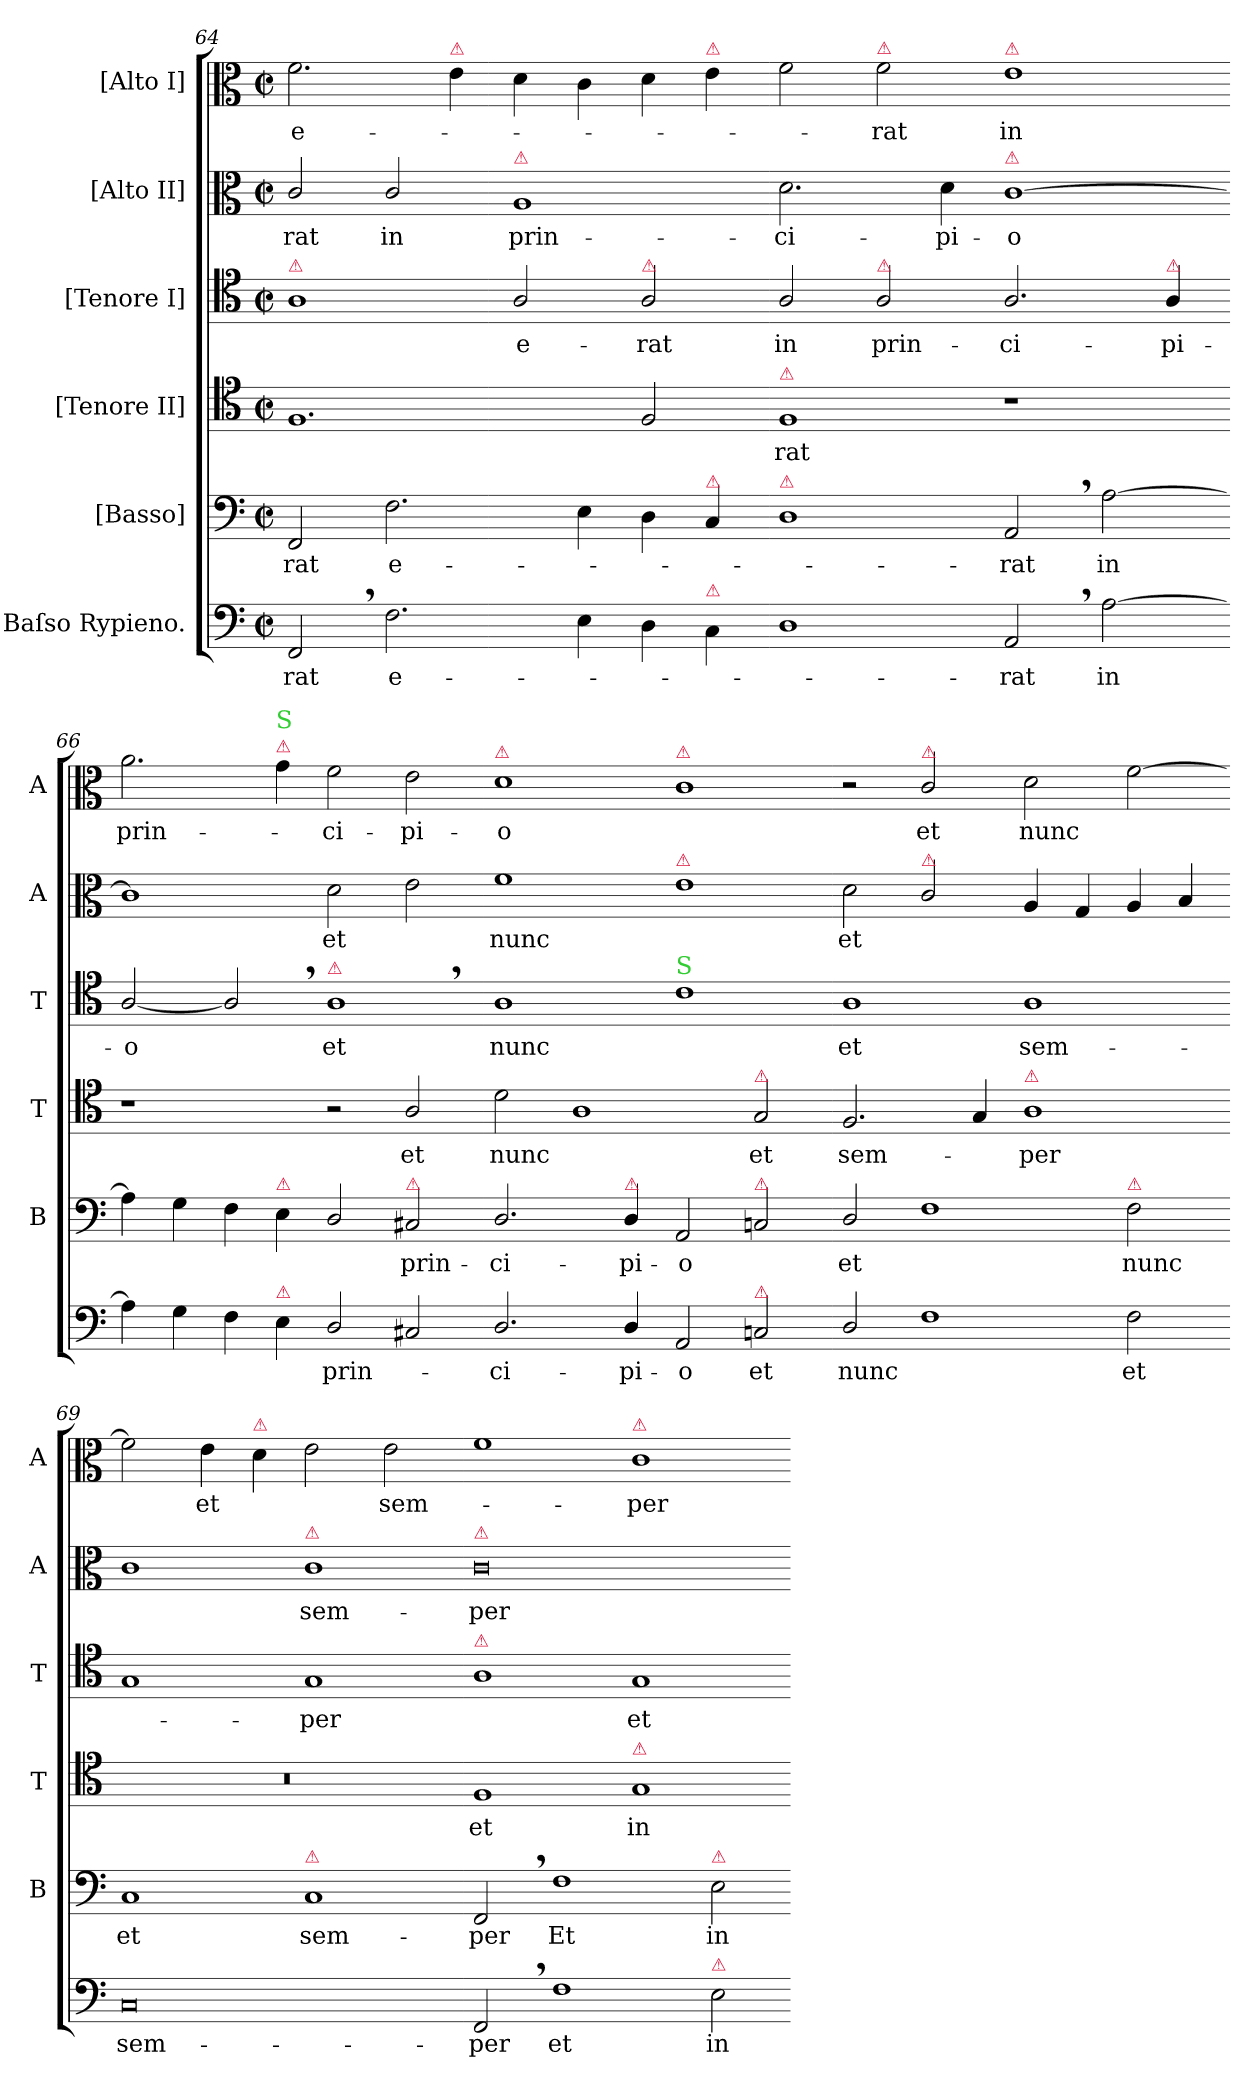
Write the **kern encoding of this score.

**kern	**text	**kern	**text	**kern	**text	**kern	**text	**kern	**text	**kern	**text
*part6	*part6	*part5	*part5	*part4	*part4	*part3	*part3	*part2	*part2	*part1	*part1
*staff6	*staff6	*staff5	*staff5	*staff4	*staff4	*staff3	*staff3	*staff2	*staff2	*staff1	*staff1
*I"Baſso Rypieno.	*	*I"[Basso]	*	*I"[Tenore II]	*	*I"[Tenore I]	*	*I"[Alto II]	*	*I"[Alto I]	*
*	*	*I'B	*	*I'T	*	*I'T	*	*I'A	*	*I'A	*
*clefF4	*	*clefF4	*	*clefC4	*	*clefC4	*	*clefC3	*	*clefC3	*
*k[]	*	*k[]	*	*k[]	*	*k[]	*	*k[]	*	*k[]	*
*M2/1	*	*M2/1	*	*M2/1	*	*M2/1	*	*M2/1	*	*M2/1	*
*met(c|)	*	*met(c|)	*	*met(c|)	*	*met(c|)	*	*met(c|)	*	*met(c|)	*
=64	=64	=64	=64	=64	=64	=64	=64	=64	=64	=64	=64
!	!	!	!	!	!	!LO:TX:a:color=crimson:t=⚠	!	!	!	!	!
2FF,</	-rat	2FF/	-rat	1.F	.	1A	.	2c/	-rat	2.f\	e-
2.F\	e-	2.F\	e-	.	.	.	.	2c/	in	.	.
!	!	!	!	!	!	!	!	!	!	!LO:TX:a:color=crimson:t=⚠	!
.	.	.	.	.	.	.	.	.	.	4e\	.
!	!	!	!	!	!	!	!	!LO:TX:a:color=crimson:t=⚠	!	!	!
.	.	.	.	.	.	2A/	e-	1A	prin-	4d\	.
4E\	.	4E\	.	.	.	.	.	.	.	4c\	.
!	!	!	!	!	!	!LO:TX:a:color=crimson:t=⚠	!	!	!	!	!
4D\	.	4D\	.	2F/	.	2A/	-rat	.	.	4d\	.
!	!	!	!	!	!	!	!	!	!	!LO:TX:a:color=crimson:t=⚠	!
!	!	!LO:TX:a:color=crimson:t=⚠	!	!	!	!	!	!	!	!	!
!LO:TX:a:color=crimson:t=⚠	!	!	!	!	!	!	!	!	!	!	!
4C\	.	4C/	.	.	.	.	.	.	.	4e\	.
=65-	=65-	=65-	=65-	=65-	=65-	=65-	=65-	=65-	=65-	=65-	=65-
!	!	!	!	!LO:TX:a:color=crimson:t=⚠	!	!	!	!	!	!	!
!	!	!LO:TX:a:color=crimson:t=⚠	!	!	!	!	!	!	!	!	!
1D	.	1D	.	1F	-rat	2A/	in	2.d\	-ci-	2f\	.
!	!	!	!	!	!	!	!	!	!	!LO:TX:a:color=crimson:t=⚠	!
!	!	!	!	!	!	!LO:TX:a:color=crimson:t=⚠	!	!	!	!	!
.	.	.	.	.	.	2A/	prin-	.	.	2f\	-rat
.	.	.	.	.	.	.	.	4d\	-pi-	.	.
!	!	!	!	!	!	!	!	!	!	!LO:TX:a:color=crimson:t=⚠	!
!	!	!	!	!	!	!	!	!LO:TX:a:color=crimson:t=⚠	!	!	!
2AA,</	-rat	2AA,</	-rat	1r	.	2.A/	-ci-	[1c	-o	1e	in
[2A\	in	[2A\	in	.	.	.	.	.	.	.	.
!	!	!	!	!	!	!LO:TX:a:color=crimson:t=⚠	!	!	!	!	!
.	.	.	.	.	.	4A/	-pi-	.	.	.	.
=66-	=66-	=66-	=66-	=66-	=66-	=66-	=66-	=66-	=66-	=66-	=66-
4A\]	.	4A\]	.	1r	.	[2A/	-o	1c]	.	2.a\	prin-
4G\	.	4G\	.	.	.	.	.	.	.	.	.
4F\	.	4F\	.	.	.	2A,</]	.	.	.	.	.
!	!	!	!	!	!	!	!	!	!	!LO:TX:a:color=crimson:t=⚠	!
!	!	!	!	!	!	!	!	!	!	!LO:TX:a:color=limegreen:t=S	!
!	!	!LO:TX:a:color=crimson:t=⚠	!	!	!	!	!	!	!	!	!
!LO:TX:a:color=crimson:t=⚠	!	!	!	!	!	!	!	!	!	!	!
4E\	.	4E\	.	.	.	.	.	.	.	4g\	.
!	!	!	!	!	!	!LO:TX:a:color=crimson:t=⚠	!	!	!	!	!
2D/	prin-	2D/	.	2r	.	1A,<	et	2d\	et	2f\	-ci-
!	!	!LO:TX:a:color=crimson:t=⚠	!	!	!	!	!	!	!	!	!
2C#X/	.	2C#X/	prin-	2A/	et	.	.	2e\	.	2e\	-pi-
=67-	=67-	=67-	=67-	=67-	=67-	=67-	=67-	=67-	=67-	=67-	=67-
!	!	!	!	!	!	!	!	!	!	!LO:TX:a:color=crimson:t=⚠	!
2.D/	-ci-	2.D/	-ci-	2d\	nunc	1A	nunc	1f	nunc	1d	-o
.	.	.	.	1A	.	.	.	.	.	.	.
!	!	!LO:TX:a:color=crimson:t=⚠	!	!	!	!	!	!	!	!	!
4D/	-pi-	4D/	-pi-	.	.	.	.	.	.	.	.
!	!	!	!	!	!	!	!	!	!	!LO:TX:a:color=crimson:t=⚠	!
!	!	!	!	!	!	!	!	!LO:TX:a:color=crimson:t=⚠	!	!	!
!	!	!	!	!	!	!LO:TX:a:color=limegreen:t=S	!	!	!	!	!
2AA/	-o	2AA/	-o	.	.	1c	.	1e	.	1c	.
!	!	!	!	!LO:TX:a:color=crimson:t=⚠	!	!	!	!	!	!	!
!	!	!LO:TX:a:color=crimson:t=⚠	!	!	!	!	!	!	!	!	!
!LO:TX:a:color=crimson:t=⚠	!	!	!	!	!	!	!	!	!	!	!
2Cn/	et	2Cn/	.	2G/	et	.	.	.	.	.	.
=68-	=68-	=68-	=68-	=68-	=68-	=68-	=68-	=68-	=68-	=68-	=68-
2D/	nunc	2D/	et	2.F/	sem-	1A	et	2d\	et	2r	.
!	!	!	!	!	!	!	!	!	!	!LO:TX:a:color=crimson:t=⚠	!
!	!	!	!	!	!	!	!	!LO:TX:a:color=crimson:t=⚠	!	!	!
1F	.	1F	.	.	.	.	.	2c/	.	2c/	et
.	.	.	.	4G/	.	.	.	.	.	.	.
!	!	!	!	!LO:TX:a:color=crimson:t=⚠	!	!	!	!	!	!	!
.	.	.	.	1A	-per	1A	sem-	4A/	.	2d\	nunc
.	.	.	.	.	.	.	.	4G/	.	.	.
!	!	!LO:TX:a:color=crimson:t=⚠	!	!	!	!	!	!	!	!	!
2F\	et	2F\	nunc	.	.	.	.	4A/	.	[2f	.
.	.	.	.	.	.	.	.	4B/	.	.	.
=69-	=69-	=69-	=69-	=69-	=69-	=69-	=69-	=69-	=69-	=69-	=69-
0C	sem-	1C	et	0r	.	1G	.	1c	.	2f]	.
.	.	.	.	.	.	.	.	.	.	4e\	et
!	!	!	!	!	!	!	!	!	!	!LO:TX:a:color=crimson:t=⚠	!
.	.	.	.	.	.	.	.	.	.	4d\	.
!	!	!	!	!	!	!	!	!LO:TX:a:color=crimson:t=⚠	!	!	!
!	!	!LO:TX:a:color=crimson:t=⚠	!	!	!	!	!	!	!	!	!
.	.	1C	sem-	.	.	1G	-per	1c	sem-	2e\	.
.	.	.	.	.	.	.	.	.	.	2e\	sem-
=70-	=70-	=70-	=70-	=70-	=70-	=70-	=70-	=70-	=70-	=70-	=70-
!	!	!	!	!	!	!	!	!LO:TX:a:color=crimson:t=⚠	!	!	!
!	!	!	!	!	!	!LO:TX:a:color=crimson:t=⚠	!	!	!	!	!
2FF,</	-per	2FF,</	-per	1F	et	1A	.	0c	-per	1f	.
1F	et	1F	Et	.	.	.	.	.	.	.	.
!	!	!	!	!	!	!	!	!	!	!LO:TX:a:color=crimson:t=⚠	!
!	!	!	!	!LO:TX:a:color=crimson:t=⚠	!	!	!	!	!	!	!
.	.	.	.	1G	in	1G	et	.	.	1c	-per
!	!	!LO:TX:a:color=crimson:t=⚠	!	!	!	!	!	!	!	!	!
!LO:TX:a:color=crimson:t=⚠	!	!	!	!	!	!	!	!	!	!	!
2E\	in	2E\	in	.	.	.	.	.	.	.	.
=-	=-	=-	=-	=-	=-	=-	=-	=-	=-	=-	=-
*-	*-	*-	*-	*-	*-	*-	*-	*-	*-	*-	*-
